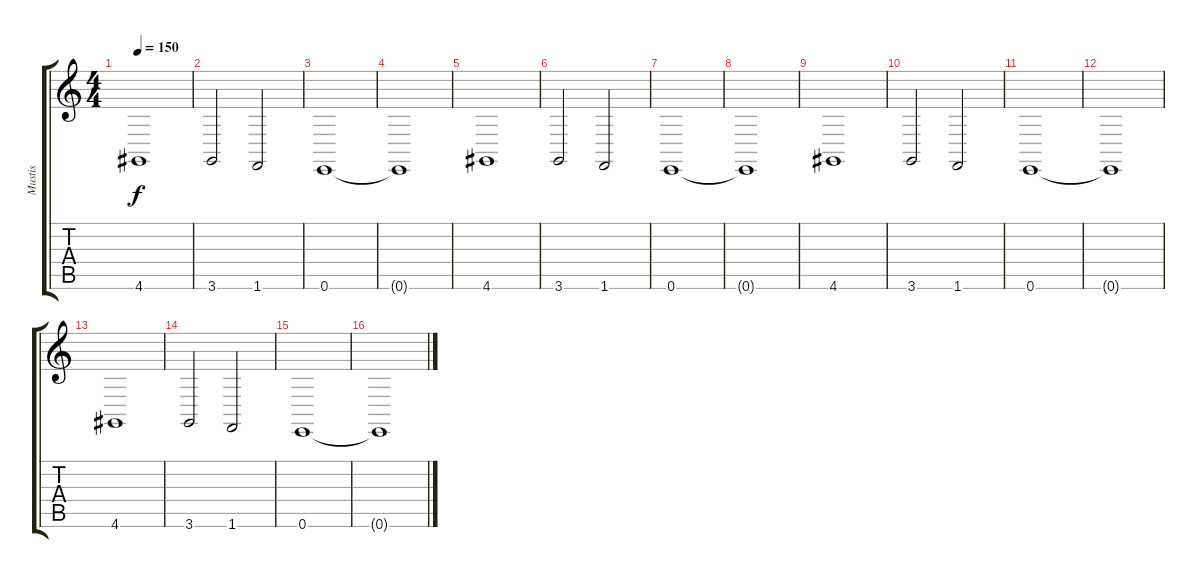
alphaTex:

\track ("Mustis" "Mustis") {instrument stringensemble1}
\staff {score tabs}
\tuning (E4 B3 G3 D3 A2 E2) {hide}
\ts (4 4)
\tempo 150
\clef g2
\ks c
4.6.1{dy f} |
3.6.2 1.6.2 |
0.6.1 |
0.6{t}.1 |
4.6.1 |
3.6.2 1.6.2 |
0.6.1 |
0.6{t}.1 |
4.6.1 |
3.6.2 1.6.2 |
0.6.1 |
0.6{t}.1 |
4.6.1 |
3.6.2 1.6.2 |
0.6.1 |
0.6{t}.1
